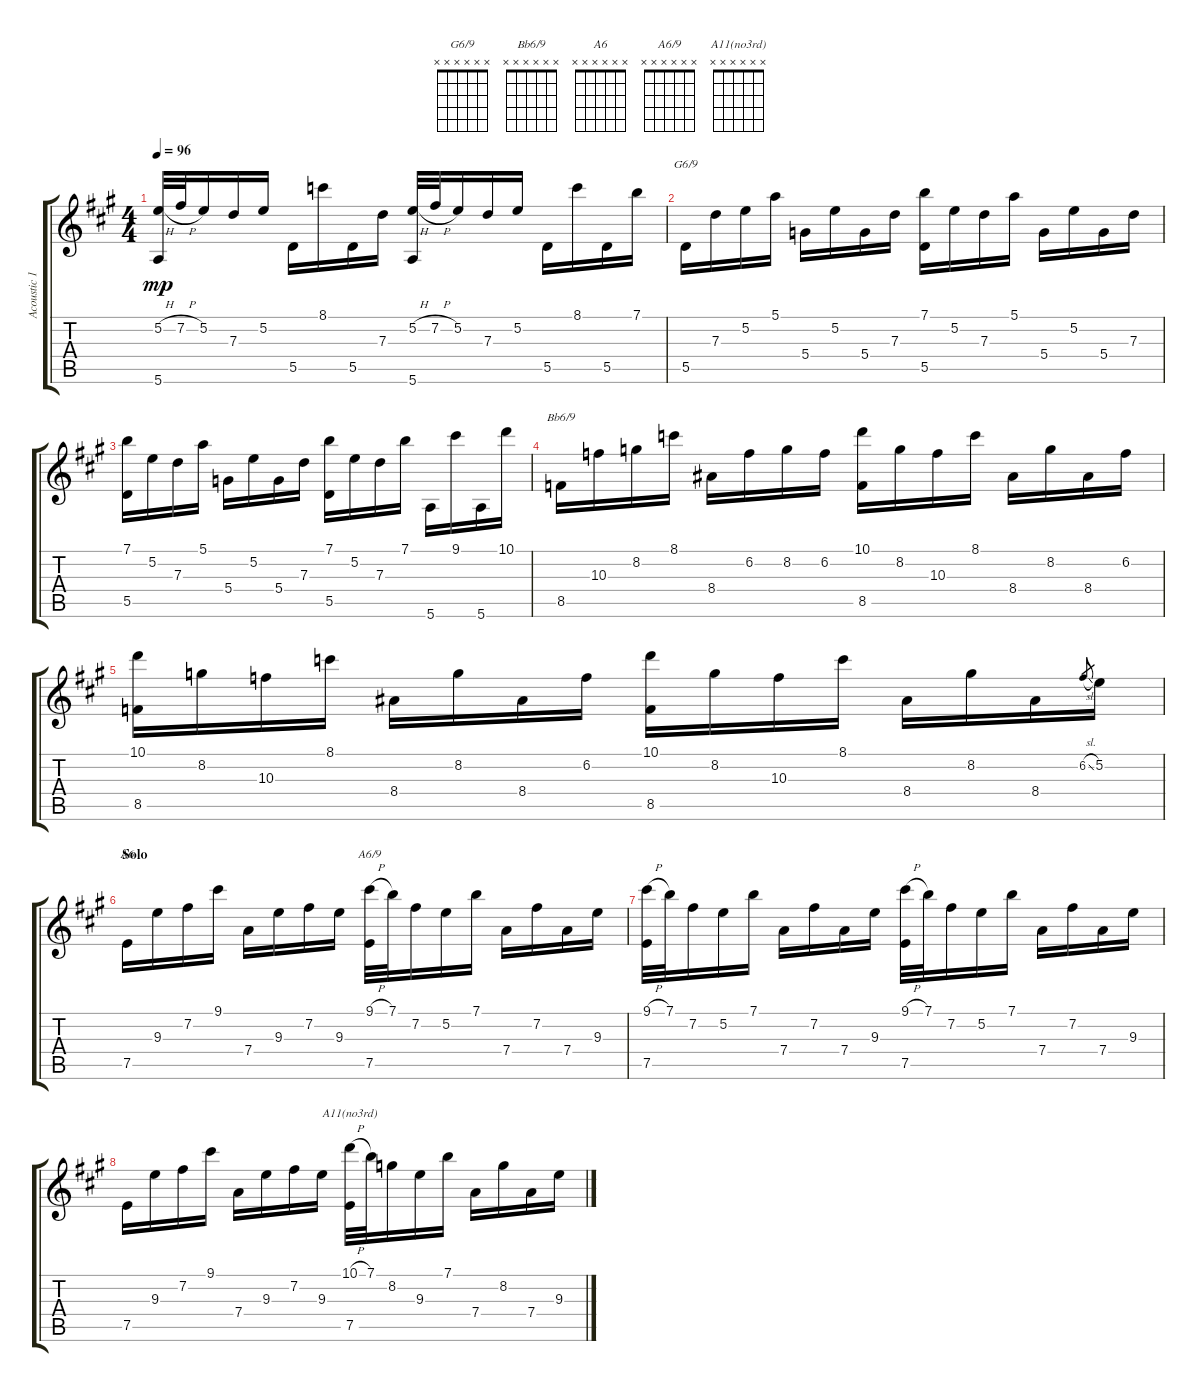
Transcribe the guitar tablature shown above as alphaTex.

\track ("Acoustic 1 - Criss Oliva" "Acoustic 1") {instrument acousticguitarsteel}
\staff {score tabs}
\tuning (E4 B3 G3 D3 A2 E2) {hide}
\chord ("G6/9" x x x x x x)
\chord ("Bb6/9" x x x x x x)
\chord ("A6" x x x x x x)
\chord ("A6/9" x x x x x x)
\chord ("A11(no3rd)" x x x x x x)
\ts (4 4)
\tempo 96
\clef g2
\ks a
(5.2{h} 5.6).32{dy mp} 7.2{h}.32 5.2.16 7.3.16 5.2.16 5.5.16 8.1.16 5.5.16 7.3.16 (5.2{h} 5.6).32 7.2{h}.32 5.2.16 7.3.16 5.2.16 5.5.16 8.1.16 5.5.16 7.1.16 |
5.5.16{ch "G6/9"} 7.3.16 5.2.16 5.1.16 5.4.16 5.2.16 5.4.16 7.3.16 (7.1 5.5).16 5.2.16 7.3.16 5.1.16 5.4.16 5.2.16 5.4.16 7.3.16 |
(7.1 5.5).16 5.2.16 7.3.16 5.1.16 5.4.16 5.2.16 5.4.16 7.3.16 (7.1 5.5).16 5.2.16 7.3.16 7.1.16 5.6.16 9.1.16 5.6.16 10.1.16 |
8.5.16{ch "Bb6/9"} 10.3.16 8.2.16 8.1.16 8.4.16 6.2.16 8.2.16 6.2.16 (10.1 8.5).16 8.2.16 10.3.16 8.1.16 8.4.16 8.2.16 8.4.16 6.2.16 |
(10.1 8.5).16 8.2.16 10.3.16 8.1.16 8.4.16 8.2.16 8.4.16 6.2.16 (10.1 8.5).16 8.2.16 10.3.16 8.1.16 8.4.16 8.2.16 8.4.16 6.2{sl}.8{gr} 5.2.16 |
\section ("" "Solo")
7.5.16{ch "A6"} 9.3.16 7.2.16 9.1.16 7.4.16 9.3.16 7.2.16 9.3.16 (9.1{h} 7.5).32{ch "A6/9"} 7.1.32 7.2.16 5.2.16 7.1.16 7.4.16 7.2.16 7.4.16 9.3.16 |
(9.1{h} 7.5).32 7.1.32 7.2.16 5.2.16 7.1.16 7.4.16 7.2.16 7.4.16 9.3.16 (9.1{h} 7.5).32 7.1.32 7.2.16 5.2.16 7.1.16 7.4.16 7.2.16 7.4.16 9.3.16 |
7.5.16 9.3.16 7.2.16 9.1.16 7.4.16 9.3.16 7.2.16 9.3.16 (10.1{h} 7.5).32{ch "A11(no3rd)"} 7.1.32 8.2.16 9.3.16 7.1.16 7.4.16 8.2.16 7.4.16 9.3.16
